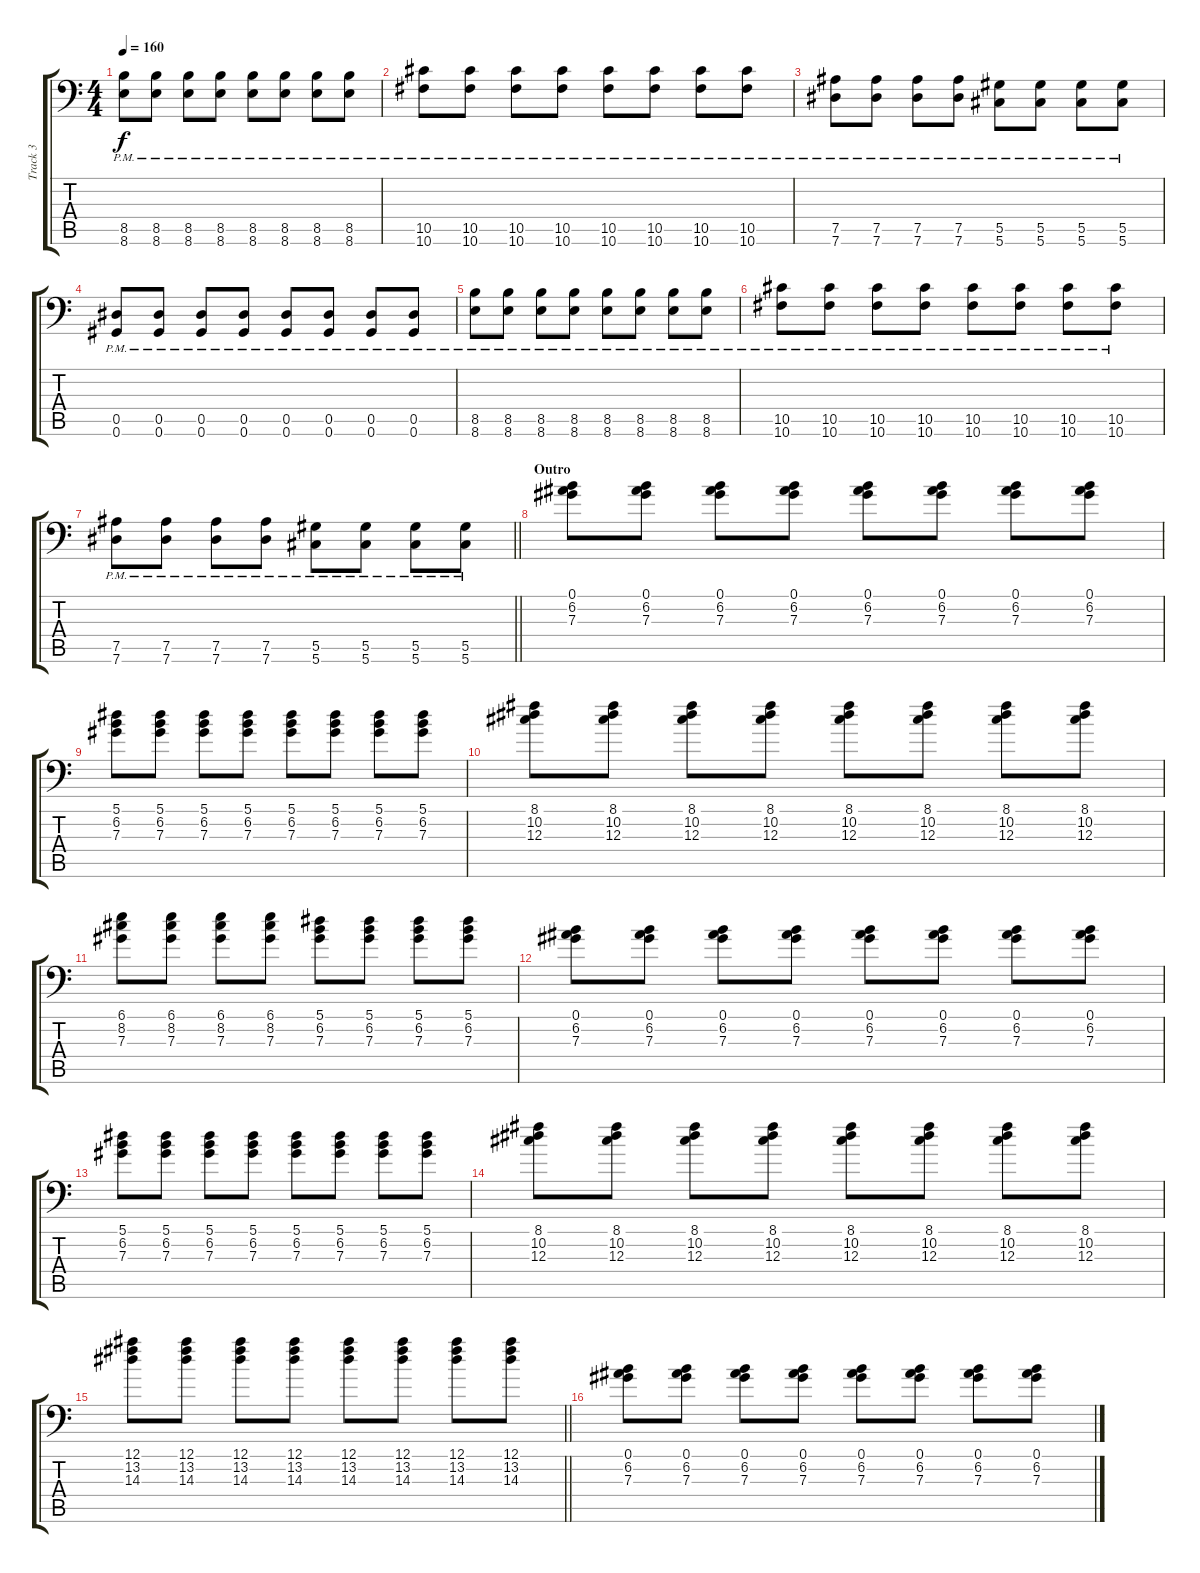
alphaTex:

\track ("Track 3" "Track 3") {instrument distortionguitar}
\staff {score tabs}
\tuning (Bb3 F3 Db3 Ab2 Eb2 Ab1) {hide}
\ts (4 4)
\tempo 160
\clef f4
\ks c
(8.5{pm} 8.6{pm}).8{dy f} (8.5{pm} 8.6{pm}).8 (8.5{pm} 8.6{pm}).8 (8.5{pm} 8.6{pm}).8 (8.5{pm} 8.6{pm}).8 (8.5{pm} 8.6{pm}).8 (8.5{pm} 8.6{pm}).8 (8.5{pm} 8.6{pm}).8 |
(10.5{pm} 10.6{pm}).8 (10.5{pm} 10.6{pm}).8 (10.5{pm} 10.6{pm}).8 (10.5{pm} 10.6{pm}).8 (10.5{pm} 10.6{pm}).8 (10.5{pm} 10.6{pm}).8 (10.5{pm} 10.6{pm}).8 (10.5{pm} 10.6{pm}).8 |
(7.5{pm} 7.6{pm}).8 (7.5{pm} 7.6{pm}).8 (7.5{pm} 7.6{pm}).8 (7.5{pm} 7.6{pm}).8 (5.5{pm} 5.6{pm}).8 (5.5{pm} 5.6{pm}).8 (5.5{pm} 5.6{pm}).8 (5.5{pm} 5.6{pm}).8 |
(0.5{pm} 0.6{pm}).8 (0.5{pm} 0.6{pm}).8 (0.5{pm} 0.6{pm}).8 (0.5{pm} 0.6{pm}).8 (0.5{pm} 0.6{pm}).8 (0.5{pm} 0.6{pm}).8 (0.5{pm} 0.6{pm}).8 (0.5{pm} 0.6{pm}).8 |
(8.5{pm} 8.6{pm}).8 (8.5{pm} 8.6{pm}).8 (8.5{pm} 8.6{pm}).8 (8.5{pm} 8.6{pm}).8 (8.5{pm} 8.6{pm}).8 (8.5{pm} 8.6{pm}).8 (8.5{pm} 8.6{pm}).8 (8.5{pm} 8.6{pm}).8 |
(10.5{pm} 10.6{pm}).8 (10.5{pm} 10.6{pm}).8 (10.5{pm} 10.6{pm}).8 (10.5{pm} 10.6{pm}).8 (10.5{pm} 10.6{pm}).8 (10.5{pm} 10.6{pm}).8 (10.5{pm} 10.6{pm}).8 (10.5{pm} 10.6{pm}).8 |
\barLineRight lightlight
(7.5{pm} 7.6{pm}).8 (7.5{pm} 7.6{pm}).8 (7.5{pm} 7.6{pm}).8 (7.5{pm} 7.6{pm}).8 (5.5{pm} 5.6{pm}).8 (5.5{pm} 5.6{pm}).8 (5.5{pm} 5.6{pm}).8 (5.5{pm} 5.6{pm}).8 |
\section ("" "Outro")
(0.1 6.2 7.3).8 (0.1 6.2 7.3).8 (0.1 6.2 7.3).8 (0.1 6.2 7.3).8 (0.1 6.2 7.3).8 (0.1 6.2 7.3).8 (0.1 6.2 7.3).8 (0.1 6.2 7.3).8 |
(5.1 6.2 7.3).8 (5.1 6.2 7.3).8 (5.1 6.2 7.3).8 (5.1 6.2 7.3).8 (5.1 6.2 7.3).8 (5.1 6.2 7.3).8 (5.1 6.2 7.3).8 (5.1 6.2 7.3).8 |
(8.1 10.2 12.3).8 (8.1 10.2 12.3).8 (8.1 10.2 12.3).8 (8.1 10.2 12.3).8 (8.1 10.2 12.3).8 (8.1 10.2 12.3).8 (8.1 10.2 12.3).8 (8.1 10.2 12.3).8 |
(6.1 8.2 7.3).8 (6.1 8.2 7.3).8 (6.1 8.2 7.3).8 (6.1 8.2 7.3).8 (5.1 6.2 7.3).8 (5.1 6.2 7.3).8 (5.1 6.2 7.3).8 (5.1 6.2 7.3).8 |
(0.1 6.2 7.3).8 (0.1 6.2 7.3).8 (0.1 6.2 7.3).8 (0.1 6.2 7.3).8 (0.1 6.2 7.3).8 (0.1 6.2 7.3).8 (0.1 6.2 7.3).8 (0.1 6.2 7.3).8 |
(5.1 6.2 7.3).8 (5.1 6.2 7.3).8 (5.1 6.2 7.3).8 (5.1 6.2 7.3).8 (5.1 6.2 7.3).8 (5.1 6.2 7.3).8 (5.1 6.2 7.3).8 (5.1 6.2 7.3).8 |
(8.1 10.2 12.3).8 (8.1 10.2 12.3).8 (8.1 10.2 12.3).8 (8.1 10.2 12.3).8 (8.1 10.2 12.3).8 (8.1 10.2 12.3).8 (8.1 10.2 12.3).8 (8.1 10.2 12.3).8 |
\barLineRight lightlight
(12.1 13.2 14.3).8 (12.1 13.2 14.3).8 (12.1 13.2 14.3).8 (12.1 13.2 14.3).8 (12.1 13.2 14.3).8 (12.1 13.2 14.3).8 (12.1 13.2 14.3).8 (12.1 13.2 14.3).8 |
(0.1 6.2 7.3).8 (0.1 6.2 7.3).8 (0.1 6.2 7.3).8 (0.1 6.2 7.3).8 (0.1 6.2 7.3).8 (0.1 6.2 7.3).8 (0.1 6.2 7.3).8 (0.1 6.2 7.3).8
